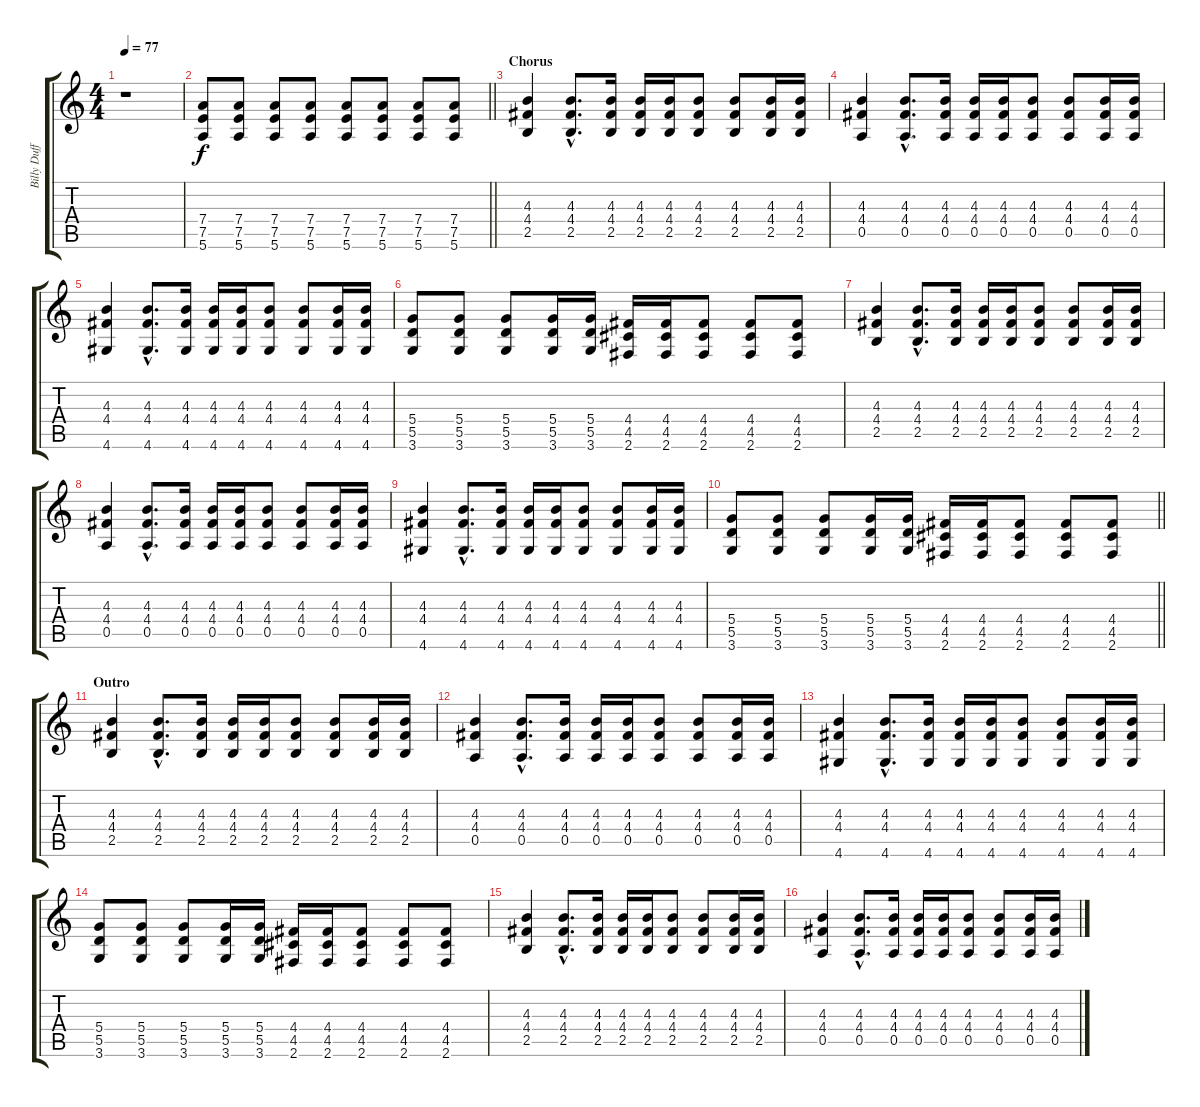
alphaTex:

\track ("Billy Duffy (Rhythm Guitar)" "Billy Duff") {instrument distortionguitar}
\staff {score tabs}
\tuning (E4 B3 G3 D3 A2 E2) {hide}
\ts (4 4)
\tempo 77
\clef g2
\ks c
r.1{dy f} |
\barLineRight lightlight
(7.4 7.5 5.6).8 (7.4 7.5 5.6).8 (7.4 7.5 5.6).8 (7.4 7.5 5.6).8 (7.4 7.5 5.6).8 (7.4 7.5 5.6).8 (7.4 7.5 5.6).8 (7.4 7.5 5.6).8 |
\section ("" "Chorus")
(4.3 4.4 2.5).4 (4.3{hac} 4.4{hac} 2.5{hac}).8{d} (4.3 4.4 2.5).16 (4.3 4.4 2.5).16 (4.3 4.4 2.5).16 (4.3 4.4 2.5).8 (4.3 4.4 2.5).8 (4.3 4.4 2.5).16 (4.3 4.4 2.5).16 |
(4.3 4.4 0.5).4 (4.3{hac} 4.4{hac} 0.5{hac}).8{d} (4.3 4.4 0.5).16 (4.3 4.4 0.5).16 (4.3 4.4 0.5).16 (4.3 4.4 0.5).8 (4.3 4.4 0.5).8 (4.3 4.4 0.5).16 (4.3 4.4 0.5).16 |
(4.3 4.4 4.6).4 (4.3{hac} 4.4{hac} 4.6{hac}).8{d} (4.3 4.4 4.6).16 (4.3 4.4 4.6).16 (4.3 4.4 4.6).16 (4.3 4.4 4.6).8 (4.3 4.4 4.6).8 (4.3 4.4 4.6).16 (4.3 4.4 4.6).16 |
(5.4 5.5 3.6).8 (5.4 5.5 3.6).8 (5.4 5.5 3.6).8 (5.4 5.5 3.6).16 (5.4 5.5 3.6).16 (4.4 4.5 2.6).16 (4.4 4.5 2.6).16 (4.4 4.5 2.6).8 (4.4 4.5 2.6).8 (4.4 4.5 2.6).8 |
(4.3 4.4 2.5).4 (4.3{hac} 4.4{hac} 2.5{hac}).8{d} (4.3 4.4 2.5).16 (4.3 4.4 2.5).16 (4.3 4.4 2.5).16 (4.3 4.4 2.5).8 (4.3 4.4 2.5).8 (4.3 4.4 2.5).16 (4.3 4.4 2.5).16 |
(4.3 4.4 0.5).4 (4.3{hac} 4.4{hac} 0.5{hac}).8{d} (4.3 4.4 0.5).16 (4.3 4.4 0.5).16 (4.3 4.4 0.5).16 (4.3 4.4 0.5).8 (4.3 4.4 0.5).8 (4.3 4.4 0.5).16 (4.3 4.4 0.5).16 |
(4.3 4.4 4.6).4 (4.3{hac} 4.4{hac} 4.6{hac}).8{d} (4.3 4.4 4.6).16 (4.3 4.4 4.6).16 (4.3 4.4 4.6).16 (4.3 4.4 4.6).8 (4.3 4.4 4.6).8 (4.3 4.4 4.6).16 (4.3 4.4 4.6).16 |
\barLineRight lightlight
(5.4 5.5 3.6).8 (5.4 5.5 3.6).8 (5.4 5.5 3.6).8 (5.4 5.5 3.6).16 (5.4 5.5 3.6).16 (4.4 4.5 2.6).16 (4.4 4.5 2.6).16 (4.4 4.5 2.6).8 (4.4 4.5 2.6).8 (4.4 4.5 2.6).8 |
\section ("" "Outro")
(4.3 4.4 2.5).4 (4.3{hac} 4.4{hac} 2.5{hac}).8{d} (4.3 4.4 2.5).16 (4.3 4.4 2.5).16 (4.3 4.4 2.5).16 (4.3 4.4 2.5).8 (4.3 4.4 2.5).8 (4.3 4.4 2.5).16 (4.3 4.4 2.5).16 |
(4.3 4.4 0.5).4 (4.3{hac} 4.4{hac} 0.5{hac}).8{d} (4.3 4.4 0.5).16 (4.3 4.4 0.5).16 (4.3 4.4 0.5).16 (4.3 4.4 0.5).8 (4.3 4.4 0.5).8 (4.3 4.4 0.5).16 (4.3 4.4 0.5).16 |
(4.3 4.4 4.6).4 (4.3{hac} 4.4{hac} 4.6{hac}).8{d} (4.3 4.4 4.6).16 (4.3 4.4 4.6).16 (4.3 4.4 4.6).16 (4.3 4.4 4.6).8 (4.3 4.4 4.6).8 (4.3 4.4 4.6).16 (4.3 4.4 4.6).16 |
(5.4 5.5 3.6).8 (5.4 5.5 3.6).8 (5.4 5.5 3.6).8 (5.4 5.5 3.6).16 (5.4 5.5 3.6).16 (4.4 4.5 2.6).16 (4.4 4.5 2.6).16 (4.4 4.5 2.6).8 (4.4 4.5 2.6).8 (4.4 4.5 2.6).8 |
(4.3 4.4 2.5).4 (4.3{hac} 4.4{hac} 2.5{hac}).8{d} (4.3 4.4 2.5).16 (4.3 4.4 2.5).16 (4.3 4.4 2.5).16 (4.3 4.4 2.5).8 (4.3 4.4 2.5).8 (4.3 4.4 2.5).16 (4.3 4.4 2.5).16 |
(4.3 4.4 0.5).4 (4.3{hac} 4.4{hac} 0.5{hac}).8{d} (4.3 4.4 0.5).16 (4.3 4.4 0.5).16 (4.3 4.4 0.5).16 (4.3 4.4 0.5).8 (4.3 4.4 0.5).8 (4.3 4.4 0.5).16 (4.3 4.4 0.5).16
